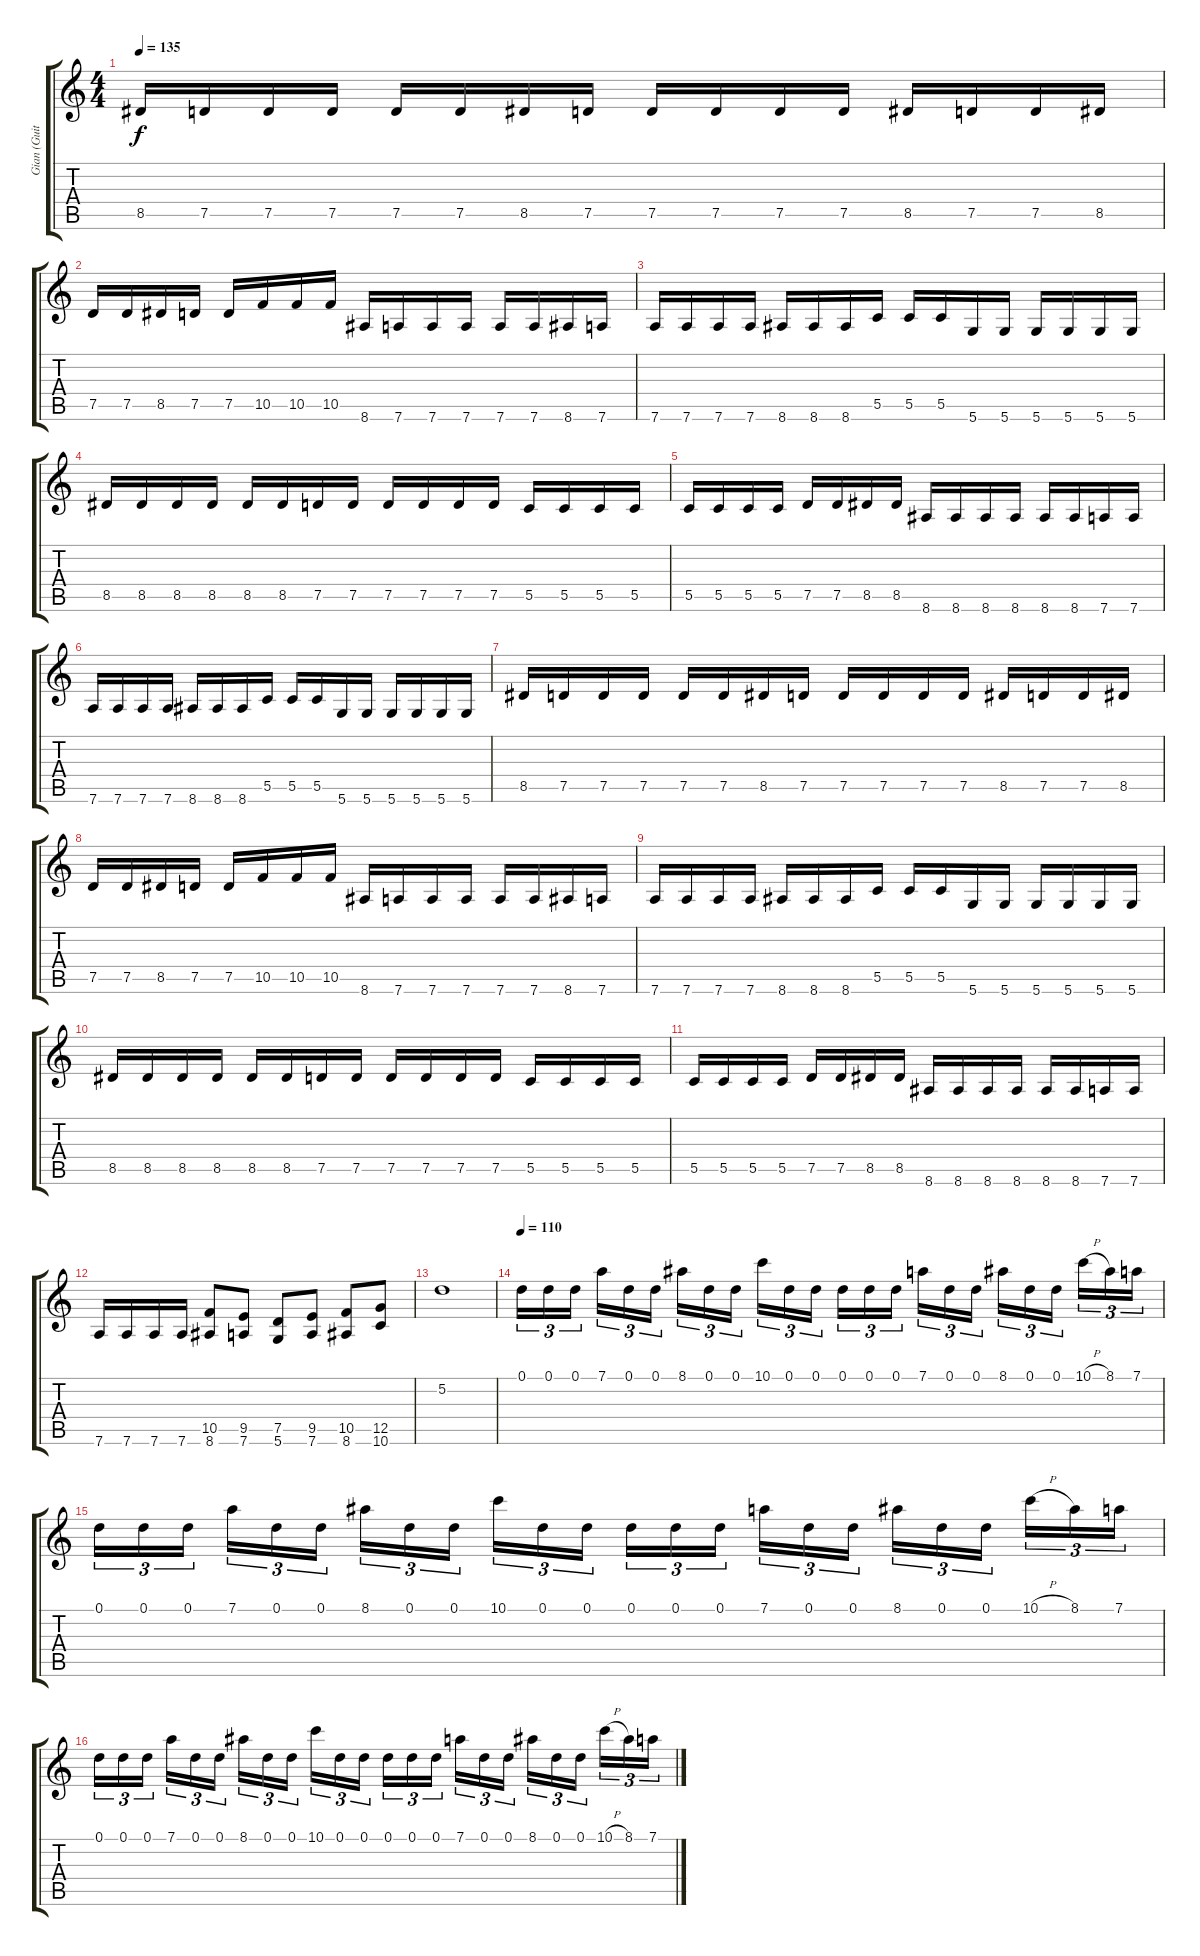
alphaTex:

\track ("Gian (Guitar)" "Gian (Guit") {instrument distortionguitar}
\staff {score tabs}
\tuning (D4 A3 F3 C3 G2 D2) {hide}
\ts (4 4)
\tempo 135
\clef g2
\ks c
8.5.16{dy f} 7.5.16 7.5.16 7.5.16 7.5.16 7.5.16 8.5.16 7.5.16 7.5.16 7.5.16 7.5.16 7.5.16 8.5.16 7.5.16 7.5.16 8.5.16 |
7.5.16 7.5.16 8.5.16 7.5.16 7.5.16 10.5.16 10.5.16 10.5.16 8.6.16 7.6.16 7.6.16 7.6.16 7.6.16 7.6.16 8.6.16 7.6.16 |
7.6.16 7.6.16 7.6.16 7.6.16 8.6.16 8.6.16 8.6.16 5.5.16 5.5.16 5.5.16 5.6.16 5.6.16 5.6.16 5.6.16 5.6.16 5.6.16 |
8.5.16 8.5.16 8.5.16 8.5.16 8.5.16 8.5.16 7.5.16 7.5.16 7.5.16 7.5.16 7.5.16 7.5.16 5.5.16 5.5.16 5.5.16 5.5.16 |
5.5.16 5.5.16 5.5.16 5.5.16 7.5.16 7.5.16 8.5.16 8.5.16 8.6.16 8.6.16 8.6.16 8.6.16 8.6.16 8.6.16 7.6.16 7.6.16 |
7.6.16 7.6.16 7.6.16 7.6.16 8.6.16 8.6.16 8.6.16 5.5.16 5.5.16 5.5.16 5.6.16 5.6.16 5.6.16 5.6.16 5.6.16 5.6.16 |
8.5.16 7.5.16 7.5.16 7.5.16 7.5.16 7.5.16 8.5.16 7.5.16 7.5.16 7.5.16 7.5.16 7.5.16 8.5.16 7.5.16 7.5.16 8.5.16 |
7.5.16 7.5.16 8.5.16 7.5.16 7.5.16 10.5.16 10.5.16 10.5.16 8.6.16 7.6.16 7.6.16 7.6.16 7.6.16 7.6.16 8.6.16 7.6.16 |
7.6.16 7.6.16 7.6.16 7.6.16 8.6.16 8.6.16 8.6.16 5.5.16 5.5.16 5.5.16 5.6.16 5.6.16 5.6.16 5.6.16 5.6.16 5.6.16 |
8.5.16 8.5.16 8.5.16 8.5.16 8.5.16 8.5.16 7.5.16 7.5.16 7.5.16 7.5.16 7.5.16 7.5.16 5.5.16 5.5.16 5.5.16 5.5.16 |
5.5.16 5.5.16 5.5.16 5.5.16 7.5.16 7.5.16 8.5.16 8.5.16 8.6.16 8.6.16 8.6.16 8.6.16 8.6.16 8.6.16 7.6.16 7.6.16 |
7.6.16 7.6.16 7.6.16 7.6.16 (10.5 8.6).8 (9.5 7.6).8 (7.5 5.6).8 (9.5 7.6).8 (10.5 8.6).8 (12.5 10.6).8 |
5.2.1 |
\tempo 110
0.1.16{tu (3 2)} 0.1.16{tu (3 2)} 0.1.16{tu (3 2)} 7.1.16{tu (3 2)} 0.1.16{tu (3 2)} 0.1.16{tu (3 2)} 8.1.16{tu (3 2)} 0.1.16{tu (3 2)} 0.1.16{tu (3 2)} 10.1.16{tu (3 2)} 0.1.16{tu (3 2)} 0.1.16{tu (3 2)} 0.1.16{tu (3 2)} 0.1.16{tu (3 2)} 0.1.16{tu (3 2)} 7.1.16{tu (3 2)} 0.1.16{tu (3 2)} 0.1.16{tu (3 2)} 8.1.16{tu (3 2)} 0.1.16{tu (3 2)} 0.1.16{tu (3 2)} 10.1{h}.16{tu (3 2)} 8.1.16{tu (3 2)} 7.1.16{tu (3 2)} |
0.1.16{tu (3 2)} 0.1.16{tu (3 2)} 0.1.16{tu (3 2)} 7.1.16{tu (3 2)} 0.1.16{tu (3 2)} 0.1.16{tu (3 2)} 8.1.16{tu (3 2)} 0.1.16{tu (3 2)} 0.1.16{tu (3 2)} 10.1.16{tu (3 2)} 0.1.16{tu (3 2)} 0.1.16{tu (3 2)} 0.1.16{tu (3 2)} 0.1.16{tu (3 2)} 0.1.16{tu (3 2)} 7.1.16{tu (3 2)} 0.1.16{tu (3 2)} 0.1.16{tu (3 2)} 8.1.16{tu (3 2)} 0.1.16{tu (3 2)} 0.1.16{tu (3 2)} 10.1{h}.16{tu (3 2)} 8.1.16{tu (3 2)} 7.1.16{tu (3 2)} |
0.1.16{tu (3 2)} 0.1.16{tu (3 2)} 0.1.16{tu (3 2)} 7.1.16{tu (3 2)} 0.1.16{tu (3 2)} 0.1.16{tu (3 2)} 8.1.16{tu (3 2)} 0.1.16{tu (3 2)} 0.1.16{tu (3 2)} 10.1.16{tu (3 2)} 0.1.16{tu (3 2)} 0.1.16{tu (3 2)} 0.1.16{tu (3 2)} 0.1.16{tu (3 2)} 0.1.16{tu (3 2)} 7.1.16{tu (3 2)} 0.1.16{tu (3 2)} 0.1.16{tu (3 2)} 8.1.16{tu (3 2)} 0.1.16{tu (3 2)} 0.1.16{tu (3 2)} 10.1{h}.16{tu (3 2)} 8.1.16{tu (3 2)} 7.1.16{tu (3 2)}
